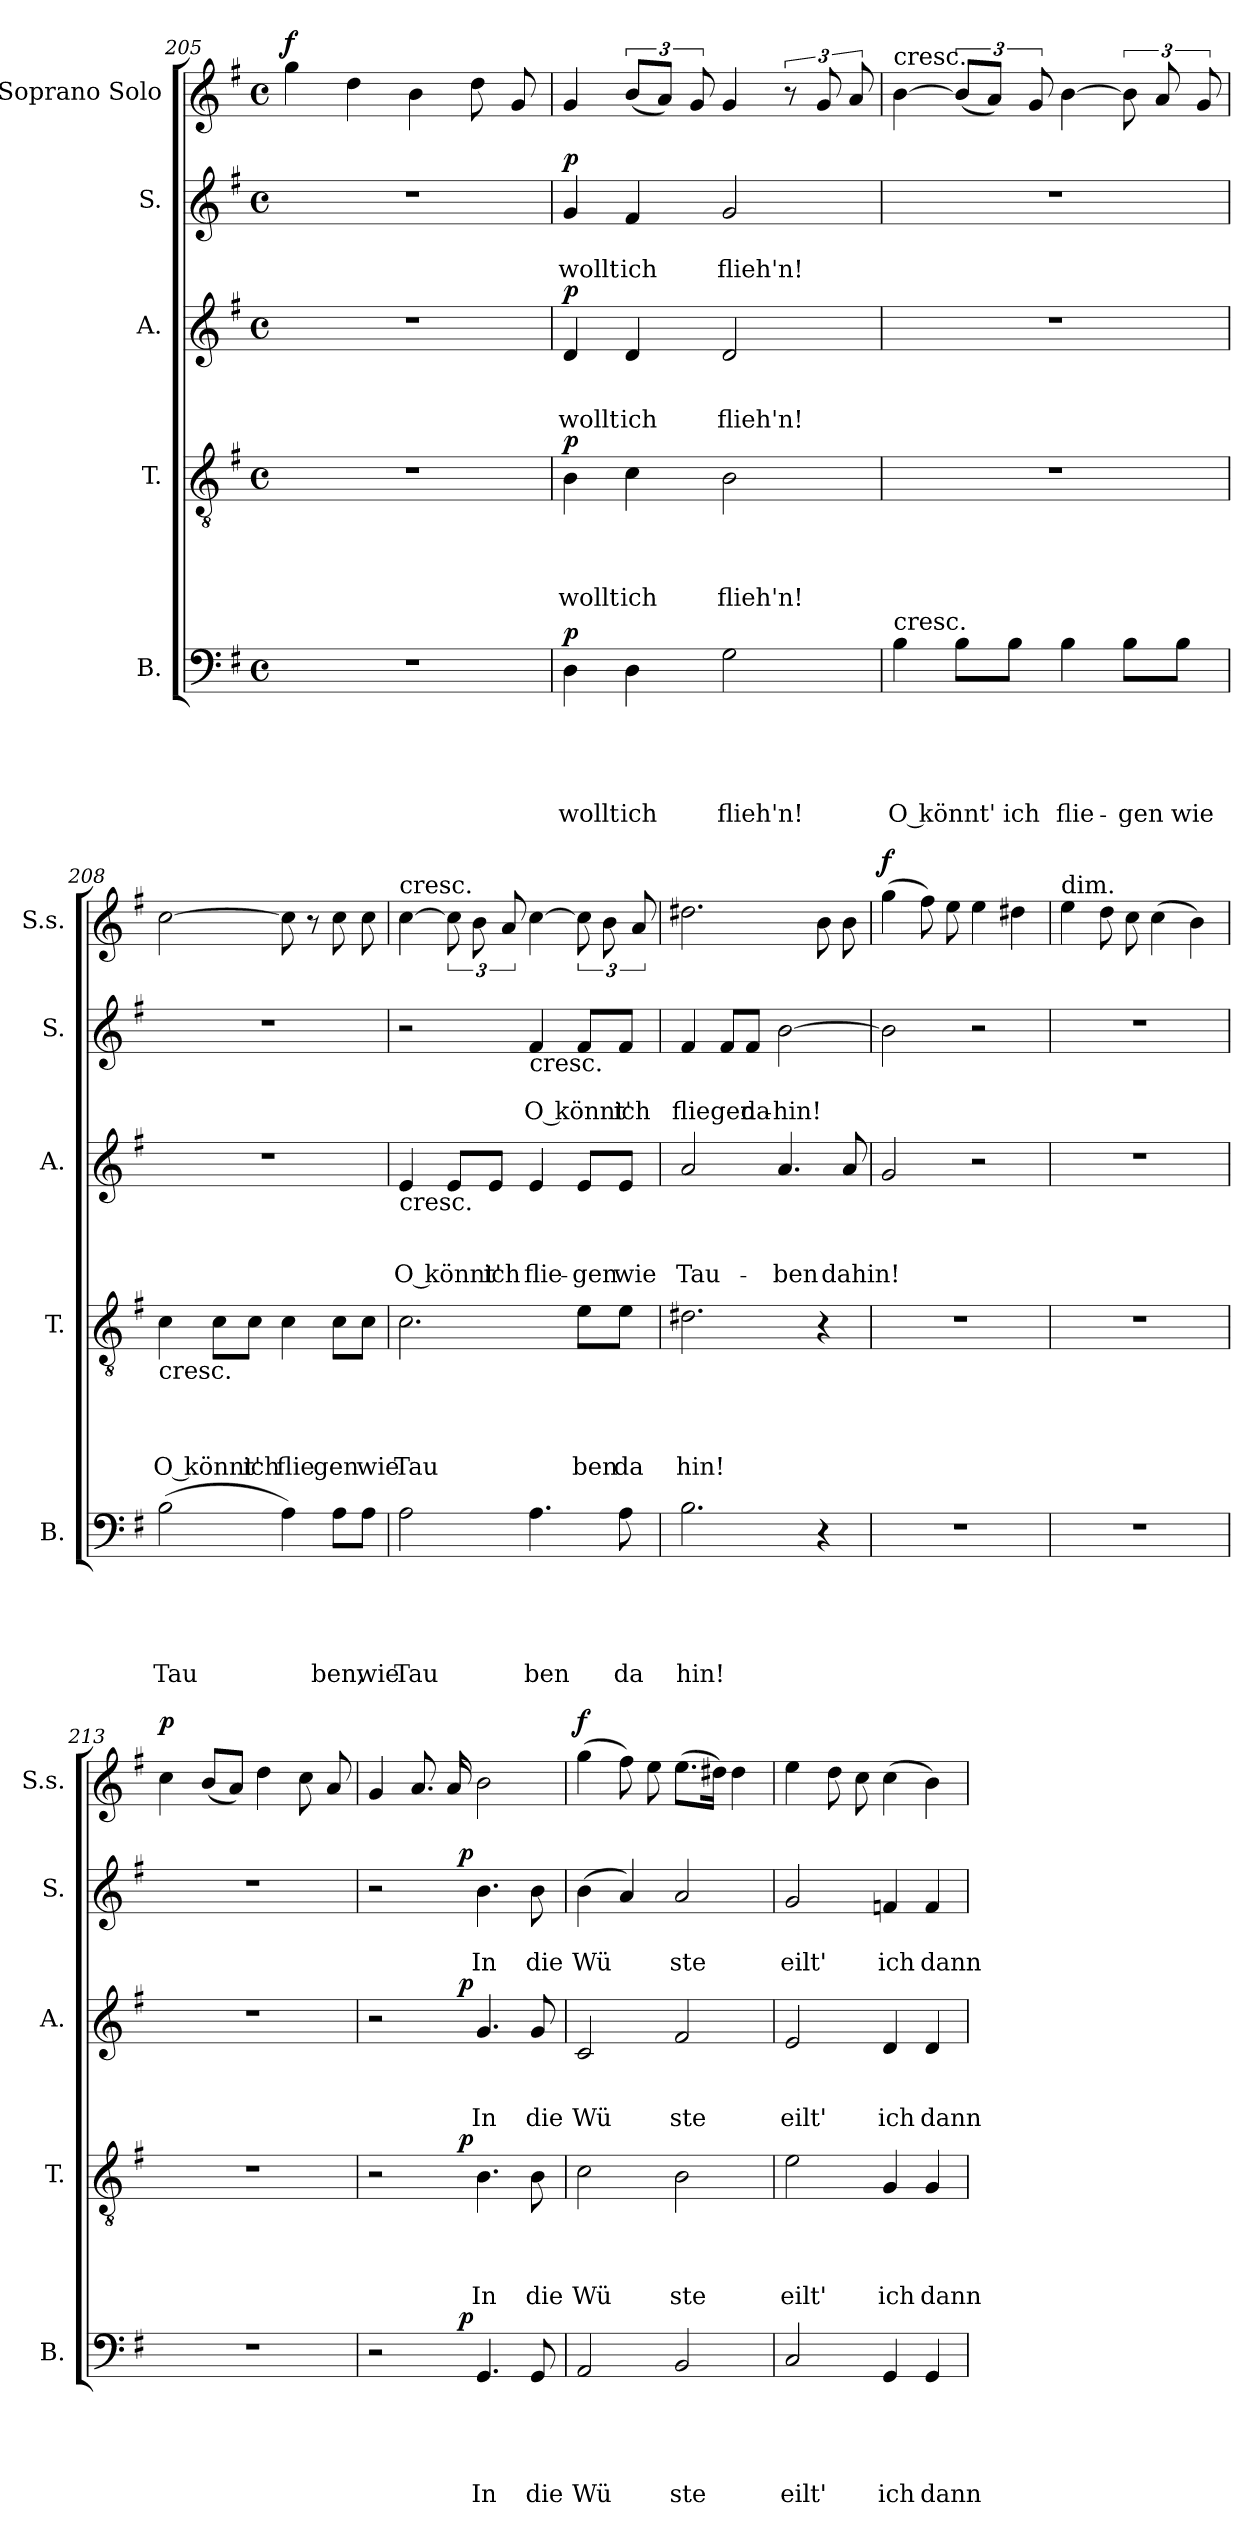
**kern	**text	**text	**text	**text	**text	**dynam	**kern	**text	**text	**text	**text	**dynam	**kern	**text	**text	**text	**dynam	**kern	**text	**text	**dynam	**kern	**dynam
*part5	*part5	*part5	*part5	*part5	*part5	*part5	*part4	*part4	*part4	*part4	*part4	*part4	*part3	*part3	*part3	*part3	*part3	*part2	*part2	*part2	*part2	*part1	*part1
*staff5	*staff5	*staff5	*staff5	*staff5	*staff5	*staff5	*staff4	*staff4	*staff4	*staff4	*staff4	*staff4	*staff3	*staff3	*staff3	*staff3	*staff3	*staff2	*staff2	*staff2	*staff2	*staff1	*staff1
*I"B.	*	*	*	*	*	*	*I"T.	*	*	*	*	*	*I"A.	*	*	*	*	*I"S.	*	*	*	*I"Soprano Solo	*
*I'B.	*	*	*	*	*	*	*I'T.	*	*	*	*	*	*I'A.	*	*	*	*	*I'S.	*	*	*	*I'S.s.	*
*clefF4	*	*	*	*	*	*	*clefGv2	*	*	*	*	*	*clefG2	*	*	*	*	*clefG2	*	*	*	*clefG2	*
*k[f#]	*	*	*	*	*	*	*k[f#]	*	*	*	*	*	*k[f#]	*	*	*	*	*k[f#]	*	*	*	*k[f#]	*
*G:	*	*	*	*	*	*	*G:	*	*	*	*	*	*G:	*	*	*	*	*G:	*	*	*	*G:	*
*M4/4	*	*	*	*	*	*	*M4/4	*	*	*	*	*	*M4/4	*	*	*	*	*M4/4	*	*	*	*M4/4	*
*met(c)	*	*	*	*	*	*	*met(c)	*	*	*	*	*	*met(c)	*	*	*	*	*met(c)	*	*	*	*met(c)	*
=205	=205	=205	=205	=205	=205	=205	=205	=205	=205	=205	=205	=205	=205	=205	=205	=205	=205	=205	=205	=205	=205	=205	=205
!	!	!	!	!	!	!	!	!	!	!	!	!	!	!	!	!	!	!	!	!	!	!	!LO:DY:a
1r	.	.	.	.	.	.	1r	.	.	.	.	.	1r	.	.	.	.	1r	.	.	.	4gg\	f
.	.	.	.	.	.	.	.	.	.	.	.	.	.	.	.	.	.	.	.	.	.	4dd\	.
.	.	.	.	.	.	.	.	.	.	.	.	.	.	.	.	.	.	.	.	.	.	4b\	.
.	.	.	.	.	.	.	.	.	.	.	.	.	.	.	.	.	.	.	.	.	.	8dd\	.
.	.	.	.	.	.	.	.	.	.	.	.	.	.	.	.	.	.	.	.	.	.	8g/	.
=206	=206	=206	=206	=206	=206	=206	=206	=206	=206	=206	=206	=206	=206	=206	=206	=206	=206	=206	=206	=206	=206	=206	=206
!	!	!	!	!	!LO:LY:b	!LO:DY:a	!	!	!	!	!LO:LY:b	!LO:DY:a	!	!	!	!LO:LY:b	!LO:DY:a	!	!	!LO:LY:b	!LO:DY:a	!	!
4D\	.	.	.	.	wollt	p	4B\	.	.	.	wollt	p	4d/	.	.	wollt	p	4g/	.	wollt	p	4g/	.
!	!	!	!	!	!LO:LY:b	!	!	!	!	!	!LO:LY:b	!	!	!	!	!LO:LY:b	!	!	!	!LO:LY:b	!	!	!
4D\	.	.	.	.	ich	.	4c\	.	.	.	ich	.	4d/	.	.	ich	.	4f#/	.	ich	.	(<12b/L	.
.	.	.	.	.	.	.	.	.	.	.	.	.	.	.	.	.	.	.	.	.	.	12a/J)	.
.	.	.	.	.	.	.	.	.	.	.	.	.	.	.	.	.	.	.	.	.	.	12g/	.
!	!	!	!	!	!LO:LY:b	!	!	!	!	!	!LO:LY:b	!	!	!	!	!LO:LY:b	!	!	!	!LO:LY:b	!	!	!
2G\	.	.	.	.	flieh'n!	.	2B\	.	.	.	flieh'n!	.	2d/	.	.	flieh'n!	.	2g/	.	flieh'n!	.	4g/	.
.	.	.	.	.	.	.	.	.	.	.	.	.	.	.	.	.	.	.	.	.	.	12r	.
.	.	.	.	.	.	.	.	.	.	.	.	.	.	.	.	.	.	.	.	.	.	12g/	.
.	.	.	.	.	.	.	.	.	.	.	.	.	.	.	.	.	.	.	.	.	.	12a/	.
=207	=207	=207	=207	=207	=207	=207	=207	=207	=207	=207	=207	=207	=207	=207	=207	=207	=207	=207	=207	=207	=207	=207	=207
!	!	!	!	!	!	!	!	!	!	!	!	!	!	!	!	!	!	!	!	!	!	!LO:TX:a:t=cresc.	!
!LO:TX:a:t=cresc.	!	!	!	!	!	!	!	!	!	!	!	!	!	!	!	!	!	!	!	!	!	!	!
!	!	!	!	!	!LO:LY:b	!	!	!	!	!	!	!	!	!	!	!	!	!	!	!	!	!	!
4B\	.	.	.	.	O könnt'	.	1r	.	.	.	.	.	1r	.	.	.	.	1r	.	.	.	[>4b\	.
8B\L	.	.	.	.	.	.	.	.	.	.	.	.	.	.	.	.	.	.	.	.	.	(<12b/L]	.
.	.	.	.	.	.	.	.	.	.	.	.	.	.	.	.	.	.	.	.	.	.	12a/J)	.
!	!	!	!	!	!LO:LY:b	!	!	!	!	!	!	!	!	!	!	!	!	!	!	!	!	!	!
8B\J	.	.	.	.	ich	.	.	.	.	.	.	.	.	.	.	.	.	.	.	.	.	.	.
.	.	.	.	.	.	.	.	.	.	.	.	.	.	.	.	.	.	.	.	.	.	12g/	.
!	!	!	!	!	!LO:LY:b	!	!	!	!	!	!	!	!	!	!	!	!	!	!	!	!	!	!
4B\	.	.	.	.	flie-	.	.	.	.	.	.	.	.	.	.	.	.	.	.	.	.	[>4b\	.
!	!	!	!	!	!LO:LY:b	!	!	!	!	!	!	!	!	!	!	!	!	!	!	!	!	!	!
8B\L	.	.	.	.	-gen	.	.	.	.	.	.	.	.	.	.	.	.	.	.	.	.	12b\]	.
.	.	.	.	.	.	.	.	.	.	.	.	.	.	.	.	.	.	.	.	.	.	12a/	.
!	!	!	!	!	!LO:LY:b	!	!	!	!	!	!	!	!	!	!	!	!	!	!	!	!	!	!
8B\J	.	.	.	.	wie	.	.	.	.	.	.	.	.	.	.	.	.	.	.	.	.	.	.
.	.	.	.	.	.	.	.	.	.	.	.	.	.	.	.	.	.	.	.	.	.	12g/	.
!!LO:LB:g=z
=208	=208	=208	=208	=208	=208	=208	=208	=208	=208	=208	=208	=208	=208	=208	=208	=208	=208	=208	=208	=208	=208	=208	=208
!	!	!	!	!	!	!	!LO:TX:b:t=cresc.	!	!	!	!	!	!	!	!	!	!	!	!	!	!	!	!
!	!	!	!	!	!LO:LY:b	!	!	!	!	!	!LO:LY:b	!	!	!	!	!	!	!	!	!	!	!	!
(>2B\	.	.	.	.	Tau	.	4c\	.	.	.	O könnt'	.	1r	.	.	.	.	1r	.	.	.	[>2cc\	.
.	.	.	.	.	.	.	8c\L	.	.	.	.	.	.	.	.	.	.	.	.	.	.	.	.
!	!	!	!	!	!	!	!	!	!	!	!LO:LY:b	!	!	!	!	!	!	!	!	!	!	!	!
.	.	.	.	.	.	.	8c\J	.	.	.	ich	.	.	.	.	.	.	.	.	.	.	.	.
!	!	!	!	!	!	!	!	!	!	!	!LO:LY:b	!	!	!	!	!	!	!	!	!	!	!	!
4A\)	.	.	.	.	.	.	4c\	.	.	.	flie	.	.	.	.	.	.	.	.	.	.	8cc\]	.
.	.	.	.	.	.	.	.	.	.	.	.	.	.	.	.	.	.	.	.	.	.	8r	.
!	!	!	!	!	!LO:LY:b	!	!	!	!	!	!LO:LY:b	!	!	!	!	!	!	!	!	!	!	!	!
8A\L	.	.	.	.	ben,	.	8c\L	.	.	.	gen	.	.	.	.	.	.	.	.	.	.	8cc\	.
!	!	!	!	!	!LO:LY:b	!	!	!	!	!	!LO:LY:b	!	!	!	!	!	!	!	!	!	!	!	!
8A\J	.	.	.	.	wie	.	8c\J	.	.	.	wie	.	.	.	.	.	.	.	.	.	.	8cc\	.
=209	=209	=209	=209	=209	=209	=209	=209	=209	=209	=209	=209	=209	=209	=209	=209	=209	=209	=209	=209	=209	=209	=209	=209
!	!	!	!	!	!	!	!	!	!	!	!	!	!	!	!	!	!	!	!	!	!	!LO:TX:a:t=cresc.	!
!	!	!	!	!	!	!	!	!	!	!	!	!	!LO:TX:b:t=cresc.	!	!	!	!	!	!	!	!	!	!
!	!	!	!	!	!LO:LY:b	!	!	!	!	!	!LO:LY:b	!	!	!	!	!LO:LY:b	!	!	!	!	!	!	!
2A\	.	.	.	.	Tau	.	2.c\	.	.	.	Tau	.	4e/	.	.	O könnt'	.	2r	.	.	.	[>4cc\	.
.	.	.	.	.	.	.	.	.	.	.	.	.	8e/L	.	.	.	.	.	.	.	.	12cc\]	.
.	.	.	.	.	.	.	.	.	.	.	.	.	.	.	.	.	.	.	.	.	.	12b\	.
!	!	!	!	!	!	!	!	!	!	!	!	!	!	!	!	!LO:LY:b	!	!	!	!	!	!	!
.	.	.	.	.	.	.	.	.	.	.	.	.	8e/J	.	.	ich	.	.	.	.	.	.	.
.	.	.	.	.	.	.	.	.	.	.	.	.	.	.	.	.	.	.	.	.	.	12a/	.
!	!	!	!	!	!	!	!	!	!	!	!	!	!	!	!	!	!	!LO:TX:b:t=cresc.	!	!	!	!	!
!	!	!	!	!	!LO:LY:b	!	!	!	!	!	!	!	!	!	!	!LO:LY:b	!	!	!	!LO:LY:b	!	!	!
4.A\	.	.	.	.	ben	.	.	.	.	.	.	.	4e/	.	.	flie-	.	4f#/	.	O könnt'	.	[>4cc\	.
!	!	!	!	!	!	!	!	!	!	!	!LO:LY:b	!	!	!	!	!LO:LY:b	!	!	!	!	!	!	!
.	.	.	.	.	.	.	8e\L	.	.	.	ben	.	8e/L	.	.	-gen	.	8f#/L	.	.	.	12cc\]	.
.	.	.	.	.	.	.	.	.	.	.	.	.	.	.	.	.	.	.	.	.	.	12b\	.
!	!	!	!	!	!LO:LY:b	!	!	!	!	!	!LO:LY:b	!	!	!	!	!LO:LY:b	!	!	!	!LO:LY:b	!	!	!
8A\	.	.	.	.	da	.	8e\J	.	.	.	da	.	8e/J	.	.	wie	.	8f#/J	.	ich	.	.	.
.	.	.	.	.	.	.	.	.	.	.	.	.	.	.	.	.	.	.	.	.	.	12a/	.
=210	=210	=210	=210	=210	=210	=210	=210	=210	=210	=210	=210	=210	=210	=210	=210	=210	=210	=210	=210	=210	=210	=210	=210
!	!	!	!	!	!LO:LY:b	!	!	!	!	!	!LO:LY:b	!	!	!	!	!LO:LY:b	!	!	!	!LO:LY:b	!	!	!
2.B\	.	.	.	.	hin!	.	2.d#X\	.	.	.	hin!	.	2a/	.	.	Tau-	.	4f#/	.	fliegen	.	2.dd#X\	.
.	.	.	.	.	.	.	.	.	.	.	.	.	.	.	.	.	.	8f#/L	.	.	.	.	.
!	!	!	!	!	!	!	!	!	!	!	!	!	!	!	!	!	!	!	!	!LO:LY:b	!	!	!
.	.	.	.	.	.	.	.	.	.	.	.	.	.	.	.	.	.	8f#/J	.	da-	.	.	.
!	!	!	!	!	!	!	!	!	!	!	!	!	!	!	!	!LO:LY:b	!	!	!	!LO:LY:b	!	!	!
.	.	.	.	.	.	.	.	.	.	.	.	.	4.a/	.	.	-ben	.	[>2b\	.	-hin!	.	.	.
4r	.	.	.	.	.	.	4r	.	.	.	.	.	.	.	.	.	.	.	.	.	.	8b\	.
!	!	!	!	!	!	!	!	!	!	!	!	!	!	!	!	!LO:LY:b	!	!	!	!	!	!	!
.	.	.	.	.	.	.	.	.	.	.	.	.	8a/	.	.	dahin!	.	.	.	.	.	8b\	.
=211	=211	=211	=211	=211	=211	=211	=211	=211	=211	=211	=211	=211	=211	=211	=211	=211	=211	=211	=211	=211	=211	=211	=211
!	!	!	!	!	!	!	!	!	!	!	!	!	!	!	!	!	!	!	!	!	!	!	!LO:DY:a
1r	.	.	.	.	.	.	1r	.	.	.	.	.	2g/	.	.	.	.	2b\]	.	.	.	(>4gg\	f
.	.	.	.	.	.	.	.	.	.	.	.	.	.	.	.	.	.	.	.	.	.	8ff#\)	.
.	.	.	.	.	.	.	.	.	.	.	.	.	.	.	.	.	.	.	.	.	.	8ee\	.
.	.	.	.	.	.	.	.	.	.	.	.	.	2r	.	.	.	.	2r	.	.	.	4ee\	.
.	.	.	.	.	.	.	.	.	.	.	.	.	.	.	.	.	.	.	.	.	.	4dd#X\	.
=212	=212	=212	=212	=212	=212	=212	=212	=212	=212	=212	=212	=212	=212	=212	=212	=212	=212	=212	=212	=212	=212	=212	=212
!	!	!	!	!	!	!	!	!	!	!	!	!	!	!	!	!	!	!	!	!	!	!LO:TX:a:t=dim.	!
1r	.	.	.	.	.	.	1r	.	.	.	.	.	1r	.	.	.	.	1r	.	.	.	4ee\	.
.	.	.	.	.	.	.	.	.	.	.	.	.	.	.	.	.	.	.	.	.	.	8dd\	.
.	.	.	.	.	.	.	.	.	.	.	.	.	.	.	.	.	.	.	.	.	.	8cc\	.
.	.	.	.	.	.	.	.	.	.	.	.	.	.	.	.	.	.	.	.	.	.	(>4cc\	.
.	.	.	.	.	.	.	.	.	.	.	.	.	.	.	.	.	.	.	.	.	.	4b\)	.
!!LO:LB:g=z
=213	=213	=213	=213	=213	=213	=213	=213	=213	=213	=213	=213	=213	=213	=213	=213	=213	=213	=213	=213	=213	=213	=213	=213
!	!	!	!	!	!	!	!	!	!	!	!	!	!	!	!	!	!	!	!	!	!	!	!LO:DY:a
1r	.	.	.	.	.	.	1r	.	.	.	.	.	1r	.	.	.	.	1r	.	.	.	4cc\	p
.	.	.	.	.	.	.	.	.	.	.	.	.	.	.	.	.	.	.	.	.	.	(<8b/L	.
.	.	.	.	.	.	.	.	.	.	.	.	.	.	.	.	.	.	.	.	.	.	8a/J)	.
.	.	.	.	.	.	.	.	.	.	.	.	.	.	.	.	.	.	.	.	.	.	4dd\	.
.	.	.	.	.	.	.	.	.	.	.	.	.	.	.	.	.	.	.	.	.	.	8cc\	.
.	.	.	.	.	.	.	.	.	.	.	.	.	.	.	.	.	.	.	.	.	.	8a/	.
=214	=214	=214	=214	=214	=214	=214	=214	=214	=214	=214	=214	=214	=214	=214	=214	=214	=214	=214	=214	=214	=214	=214	=214
*^	*	*	*	*	*	*	*^	*	*	*	*	*	*^	*	*	*	*	*^	*	*	*	*	*
2r	4...ryy	.	.	.	.	.	.	2r	4...ryy	.	.	.	.	.	2r	4...ryy	.	.	.	.	2r	4...ryy	.	.	.	4g/	.
.	.	.	.	.	.	.	.	.	.	.	.	.	.	.	.	.	.	.	.	.	.	.	.	.	.	8.a/	.
.	.	.	.	.	.	.	.	.	.	.	.	.	.	.	.	.	.	.	.	.	.	.	.	.	.	16a/	.
!	!	!	!	!	!	!	!LO:DY:a	!	!	!	!	!	!	!LO:DY:a	!	!	!	!	!	!LO:DY:a	!	!	!	!	!LO:DY:a	!	!
.	2ryy	.	.	.	.	.	p	.	2ryy	.	.	.	.	p	.	2ryy	.	.	.	p	.	2ryy	.	.	p	.	.
!	!	!	!	!	!	!LO:LY:b	!	!	!	!	!	!	!LO:LY:b	!	!	!	!	!	!LO:LY:b	!	!	!	!	!LO:LY:b	!	!	!
4.GG/	.	.	.	.	.	In	.	4.B\	.	.	.	.	In	.	4.g/	.	.	.	In	.	4.b\	.	.	In	.	2b\	.
!	!	!	!	!	!	!LO:LY:b	!	!	!	!	!	!	!LO:LY:b	!	!	!	!	!	!LO:LY:b	!	!	!	!	!LO:LY:b	!	!	!
8GG/	.	.	.	.	.	die	.	8B\	.	.	.	.	die	.	8g/	.	.	.	die	.	8b\	.	.	die	.	.	.
.	32ryy	.	.	.	.	.	.	.	32ryy	.	.	.	.	.	.	32ryy	.	.	.	.	.	32ryy	.	.	.	.	.
=215	=215	=215	=215	=215	=215	=215	=215	=215	=215	=215	=215	=215	=215	=215	=215	=215	=215	=215	=215	=215	=215	=215	=215	=215	=215	=215	=215
!	!	!	!	!	!	!LO:LY:b	!	!	!	!	!	!	!LO:LY:b	!	!	!	!	!	!LO:LY:b	!	!	!	!	!LO:LY:b	!	!	!LO:DY:a
*v	*v	*	*	*	*	*	*	*	*	*	*	*	*	*	*v	*v	*	*	*	*	*v	*v	*	*	*	*	*
*	*	*	*	*	*	*	*v	*v	*	*	*	*	*	*	*	*	*	*	*	*	*	*	*	*
2AA/	.	.	.	.	Wü	.	2c\	.	.	.	Wü	.	2c/	.	.	Wü	.	(>4b\	.	Wü	.	(>4gg\	f
.	.	.	.	.	.	.	.	.	.	.	.	.	.	.	.	.	.	4a/)	.	.	.	8ff#\)	.
.	.	.	.	.	.	.	.	.	.	.	.	.	.	.	.	.	.	.	.	.	.	8ee\	.
!	!	!	!	!	!LO:LY:b	!	!	!	!	!	!LO:LY:b	!	!	!	!	!LO:LY:b	!	!	!	!LO:LY:b	!	!	!
2BB/	.	.	.	.	ste	.	2B\	.	.	.	ste	.	2f#/	.	.	ste	.	2a/	.	ste	.	(>8.ee\L	.
.	.	.	.	.	.	.	.	.	.	.	.	.	.	.	.	.	.	.	.	.	.	16dd#X\Jk)	.
.	.	.	.	.	.	.	.	.	.	.	.	.	.	.	.	.	.	.	.	.	.	4dd#\	.
=216	=216	=216	=216	=216	=216	=216	=216	=216	=216	=216	=216	=216	=216	=216	=216	=216	=216	=216	=216	=216	=216	=216	=216
!	!	!	!	!	!LO:LY:b	!	!	!	!	!	!LO:LY:b	!	!	!	!	!LO:LY:b	!	!	!	!LO:LY:b	!	!	!
2C/	.	.	.	.	eilt'	.	2e\	.	.	.	eilt'	.	2e/	.	.	eilt'	.	2g/	.	eilt'	.	4ee\	.
.	.	.	.	.	.	.	.	.	.	.	.	.	.	.	.	.	.	.	.	.	.	8dd\	.
.	.	.	.	.	.	.	.	.	.	.	.	.	.	.	.	.	.	.	.	.	.	8cc\	.
!	!	!	!	!	!LO:LY:b	!	!	!	!	!	!LO:LY:b	!	!	!	!	!LO:LY:b	!	!	!	!LO:LY:b	!	!	!
4GG/	.	.	.	.	ich	.	4G/	.	.	.	ich	.	4d/	.	.	ich	.	4fn/	.	ich	.	(>4cc\	.
!	!	!	!	!	!LO:LY:b	!	!	!	!	!	!LO:LY:b	!	!	!	!	!LO:LY:b	!	!	!	!LO:LY:b	!	!	!
4GG/	.	.	.	.	dann	.	4G/	.	.	.	dann	.	4d/	.	.	dann	.	4f/	.	dann	.	4b\)	.
=	=	=	=	=	=	=	=	=	=	=	=	=	=	=	=	=	=	=	=	=	=	=	=
*-	*-	*-	*-	*-	*-	*-	*-	*-	*-	*-	*-	*-	*-	*-	*-	*-	*-	*-	*-	*-	*-	*-	*-
